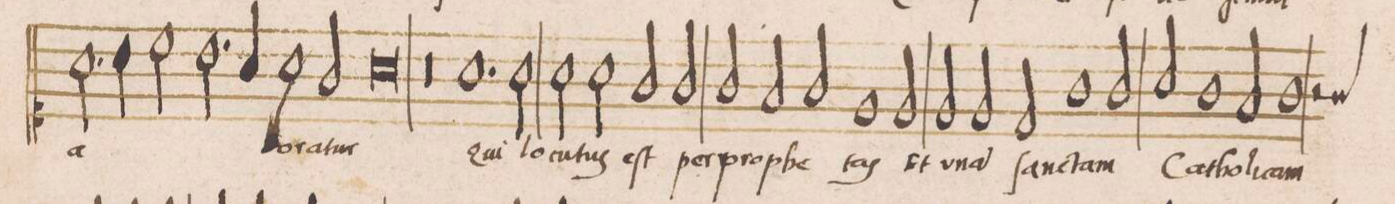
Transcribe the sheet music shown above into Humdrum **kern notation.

**kern	**text
*I"DISCANTVS	*
*clefC1	*
*k[]	*
*met(C|)	*
*M2/1	*
2.a\	a-
4b\	.
=104-	=104-
2cc\	.
2.b\	.
4a/	.
1a/	-do-
=105-	=105-
2g/	-ra-
0a	-tur
=106-	=106-
0r	.
=107-	=107-
1.a	Qui
=108-	=108-
2a\	lo-
2a\	-cu-
2a\	-tus
=109-	=109-
2g/	eſt
2g/	per
2g/	pro-
2f/	-phe-
=110-	=110-
2g/	.
1e	-tas
2e/	Et
=111-	=111-
2e/	v-
2e/	-na(m)
2d/	ſan-
1g/	-ctam
=112-	=112-
2g/	Ca-
2a/	-tho-
1g\	.
=113-	=113-
2f/	-li-
1g	-cam
=114-	=114-
*custos:g	*
2r	.
*-	*-
